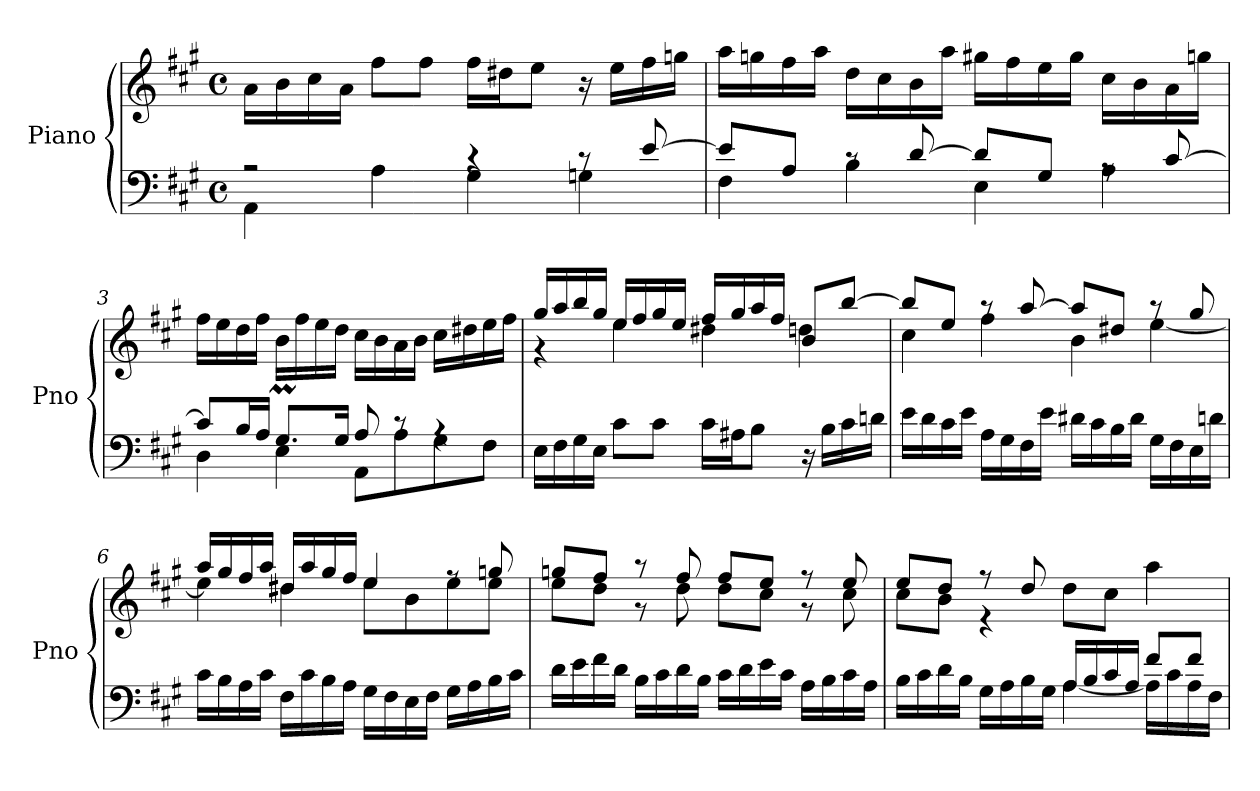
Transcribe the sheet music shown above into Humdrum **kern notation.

**kern	**kern
*part1	*part1
*staff2	*staff1
*I"Piano	*
*I'Pno	*
*clefF4	*clefG2
*k[f#c#g#]	*k[f#c#g#]
*M4/4	*M4/4
*met(c)	*met(c)
=1	=1
*^	*
2rA	4AA\	16a\LL
.	.	16b\
.	.	16cc#\
.	.	16a\JJ
.	4A\	8ff#\L
.	.	8ff#\J
4rc	4G#\	16ff#\LL
.	.	16dd#X\J
.	.	8ee\J
8rc	4Gn\	16r
.	.	16ee\LL
[8e/	.	16ff#\
.	.	16ggn\JJ
=2	=2	=2
8e/L]	4F#\	16aa\LL
.	.	16ggn\
8A/J	.	16ff#\
.	.	16aa\JJ
8rc	4B\	16dd\LL
.	.	16cc#\
[8d/	.	16b\
.	.	16aa\JJ
8d/L]	4E\	16gg#X\LL
.	.	16ff#\
8G#/J	.	16ee\
.	.	16gg#\JJ
8rA	4A\	16cc#\LL
.	.	16b\
[8c#/	.	16a\
.	.	16ggn\JJ
=3	=3	=3
8c#/L]	4D\	16ff#\LL
.	.	16ee\
16B/L	.	16dd\
16A/JJ	.	16ff#\JJ
8.G#m/L	4E\	16b\LL
.	.	16ff#\
.	.	16ee\
16G#/Jk	.	16dd\JJ
8A/	8AA\L	16cc#\LL
.	.	16b\
8rc	8A\	16a\
.	.	16b\JJ
4rA	8G#\	16cc#\LL
.	.	16dd#X\
.	8F#\J	16ee\
.	.	16ff#\JJ
*v	*v	*
!!LO:LB:g=z
=4	=4
*	*^
16E\LL	16gg#/LL	4r
16F#\	16aa/	.
16G#\	16bb/	.
16E\JJ	16gg#/JJ	.
8c#\L	16ee/LL	4ee\
.	16ff#/	.
8c#\J	16gg#/	.
.	16ee/JJ	.
16c#\LL	16ff#/LL	4dd#X\
16A#X\J	16gg#/	.
8B\J	16aa/	.
.	16ff#/JJ	.
16r	8b/L	4ddn\
16B\LL	.	.
16c#\	[8bb/J	.
16dn\JJ	.	.
=5	=5	=5
16e\LL	8bb/L]	4cc#\
16d\	.	.
16c#\	8ee/J	.
16e\JJ	.	.
16A\LL	8raa	4ff#\
16G#\	.	.
16F#\	[8aa/	.
16e\JJ	.	.
16d#X\LL	8aa/L]	4b\
16c#\	.	.
16B\	8dd#X/J	.
16d#\JJ	.	.
16G#\LL	8raa	[4ee\
16F#\	.	.
16E\	8gg#/	.
16dn\JJ	.	.
!!LO:LB:g=z	!!
=6	=6	=6
16c#\LL	16aa/LL	4ee\]
16B\	16gg#/	.
16A\	16ff#/	.
16c#\JJ	16aa/JJ	.
16F#\LL	16dd#X/LL	4dd#X\
16c#\	16aa/	.
16B\	16gg#/	.
16A\JJ	16ff#/JJ	.
16G#\LL	4ee/	8ee\L
16F#\	.	.
16E\	.	8b\
16F#\JJ	.	.
16G#\LL	8rff	8ee\
16A\	.	.
16B\	8ggn/	8ee\J
16c#\JJ	.	.
!!LO:LB:g=z	!!
=7	=7	=7
16d\LL	8ggn/L	8ee\L
16e\	.	.
16f#\	8ff#/J	8dd\J
16d\JJ	.	.
16B\LL	8r	8r
16c#\	.	.
16d\	8ff#/	8dd\
16B\JJ	.	.
16c#\LL	8ff#/L	8dd\L
16d\	.	.
16e\	8ee/J	8cc#\J
16c#\JJ	.	.
16A\LL	8r	8r
16B\	.	.
16c#\	8ee/	8cc#\
16A\JJ	.	.
=8	=8	=8
*^	*	*
2ryy	16B\LL	8ee/L	8cc#\L
.	16c#\	.	.
.	16d\	8dd/J	8b\J
.	16B\JJ	.	.
.	16G#\LL	8r	4re
.	16A\	.	.
.	16B\	8dd/	.
.	16G#\JJ	.	.
16A/LL	[4A\	8dd\L	2ryy
16B/	.	.	.
16c#/	.	8cc#\J	.
16A/JJ	.	.	.
8f#/L	16A\LL]	4aa\	.
.	16c#\	.	.
8f#/J	16A\	.	.
.	16F#\JJ	.	.
*v	*v	*	*
*	*v	*v
=	=
*-	*-
